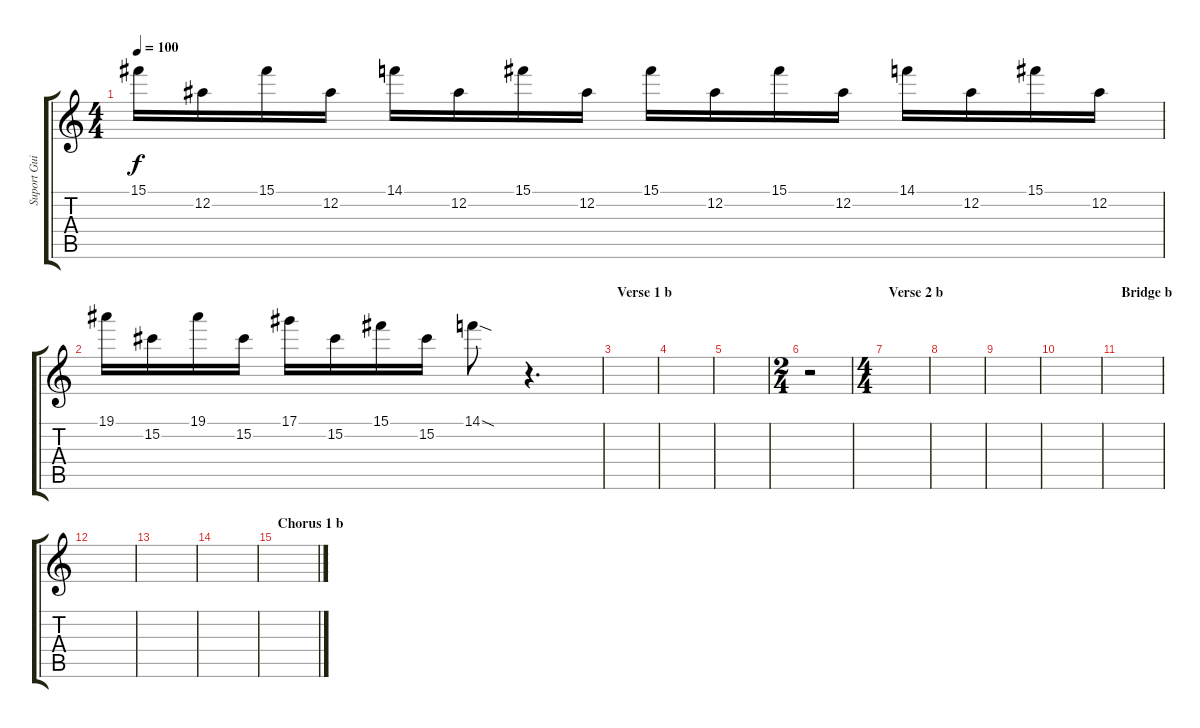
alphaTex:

\track ("Suport Guitar 1" "Suport Gui") {instrument overdrivenguitar}
\staff {score tabs}
\tuning (Eb4 Bb3 Gb3 Db3 Ab2 Eb2) {hide}
\ts (4 4)
\tempo 100
\clef g2
\ks c
15.1.16{dy f} 12.2.16 15.1.16 12.2.16 14.1.16 12.2.16 15.1.16 12.2.16 15.1.16 12.2.16 15.1.16 12.2.16 14.1.16 12.2.16 15.1.16 12.2.16 |
19.1.16 15.2.16 19.1.16 15.2.16 17.1.16 15.2.16 15.1.16 15.2.16 14.1{sod}.8 r.4{d} |
\section ("" "Verse 1 b")
|
|
|
\ts (2 4)
r.2{volume 0} |
\ts (4 4)
\section ("" "Verse 2 b")
|
|
|
|
\section ("" "Bridge b")
|
|
|
|
\section ("" "Chorus 1 b")
